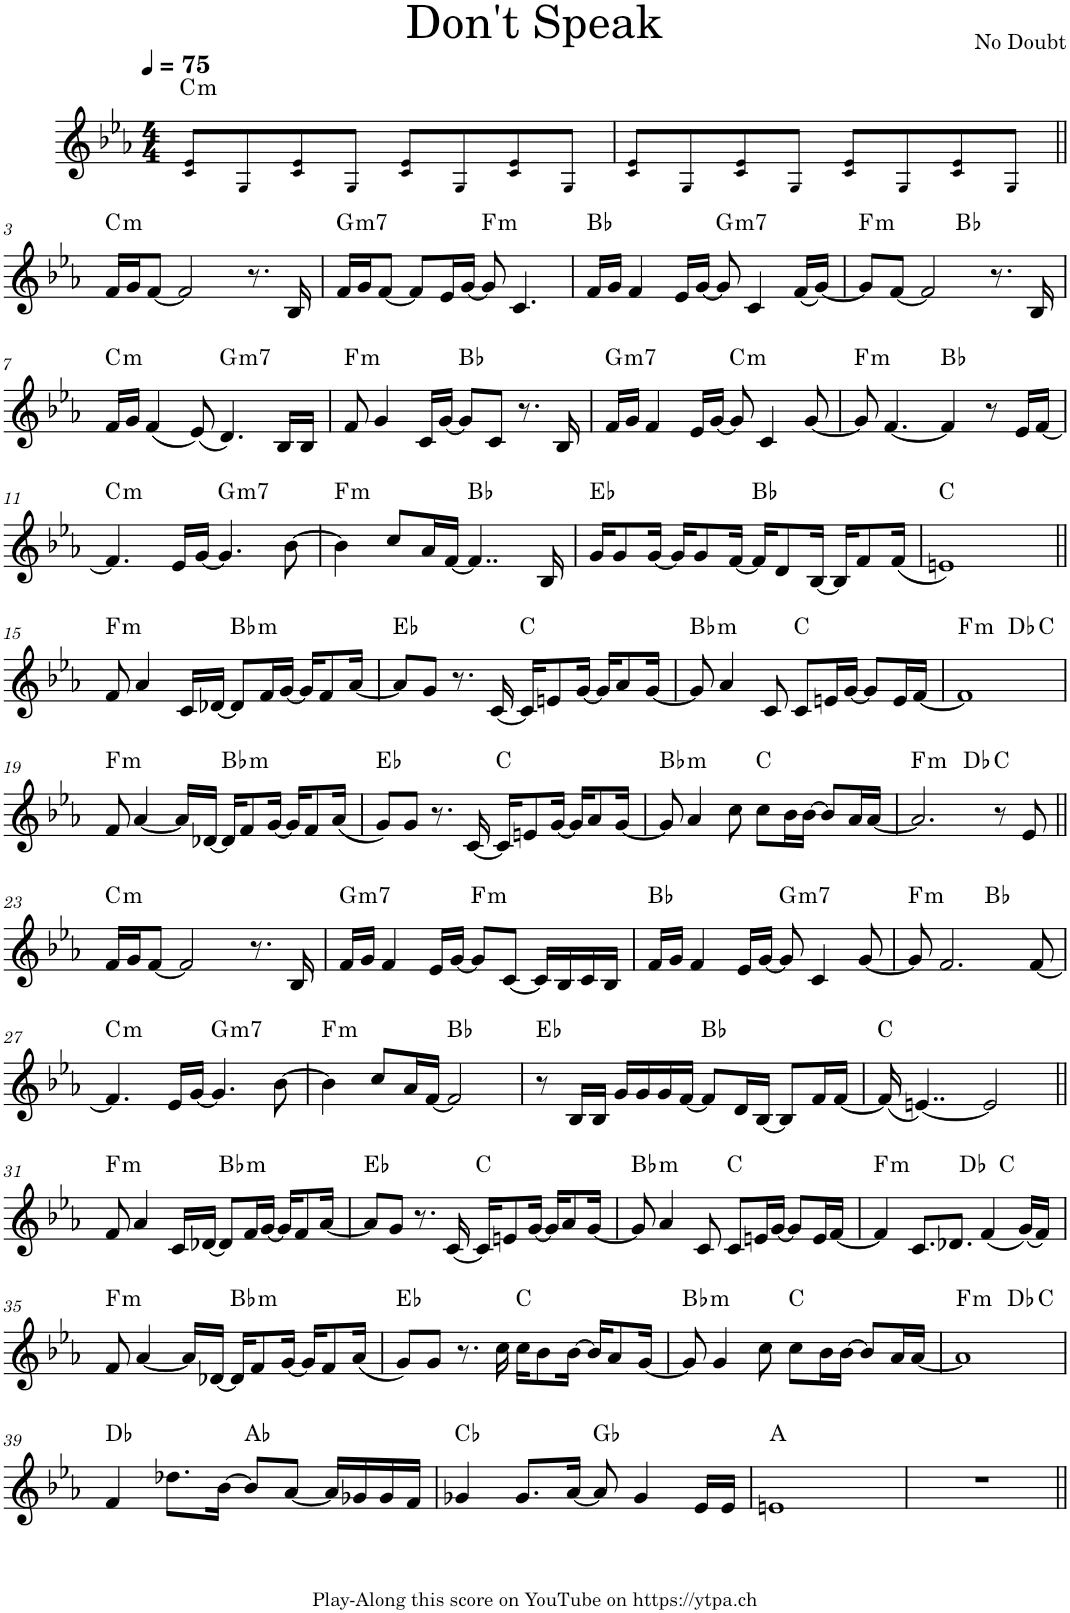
**kern	**harte
*part1	*part1
*staff1	*
*I"Voice	*
*I'Vc.	*
*clefG2	*
*k[b-e-a-]	*
*M4/4	*
*MM75	*
=1	=1
!	!LO:H:kt=m
8c!/ 8e-!/L	C:min
8G!/	.
8c!/ 8e-!/	.
8G!/J	.
8c!/ 8e-!/L	.
8G!/	.
8c!/ 8e-!/	.
8G!/J	.
=2	=2
8c!/ 8e-!/L	.
8G!/	.
8c!/ 8e-!/	.
8G!/J	.
8c!/ 8e-!/L	.
8G!/	.
8c!/ 8e-!/	.
8G!/J	.
!!LO:LB:g=z
=3||	=3||
!	!LO:H:kt=m
16f/LL	C:min
16g/J	.
[8f/J	.
2f/]	.
8.r	.
16B-/	.
=4	=4
!	!LO:H:kt=m7
16f/LL	G:min7
16g/J	.
[8f/J	.
8f/L]	.
16e-/L	.
[16g/JJ	.
!	!LO:H:kt=m
8g/]	F:min
4.c/	.
=5	=5
16f/LL	Bb:maj
16g/JJ	.
4f/	.
16e-/LL	.
[16g/JJ	.
!	!LO:H:kt=m7
8g/]	G:min7
4c/	.
(16f/LL	.
[16g/JJ)	.
=6	=6
!	!LO:H:kt=m
*^	*
8g/L]	2ryy	F:min
[8f/J	.	.
2f/]	.	.
.	2ryy	Bb:maj
8.r	.	.
16B-/	.	.
!!LO:LB:g=z	!!
=7	=7	=7
!	!	!LO:H:kt=m
*v	*v	*
16f/LL	C:min
16g/JJ	.
(4f/	.
(8e-/)	.
!	!LO:H:kt=m7
4.d/)	G:min7
16B-/LL	.
16B-/JJ	.
=8	=8
!	!LO:H:kt=m
8f/	F:min
4g/	.
16c/LL	.
[16g/JJ	.
8g/L]	Bb:maj
8c/J	.
8.r	.
16B-/	.
=9	=9
!	!LO:H:kt=m7
16f/LL	G:min7
16g/JJ	.
4f/	.
16e-/LL	.
[16g/JJ	.
!	!LO:H:kt=m
8g/]	C:min
4c/	.
[8g/	.
=10	=10
!	!LO:H:kt=m
8g/]	F:min
[4.f/	.
4f/]	Bb:maj
8r	.
16e-/LL	.
[16f/JJ	.
!!LO:LB:g=z
=11	=11
!	!LO:H:kt=m
4.f/]	C:min
16e-/LL	.
[16g/JJ	.
!	!LO:H:kt=m7
4.g/]	G:min7
[8b-\	.
=12	=12
!	!LO:H:kt=m
4b-\]	F:min
8cc/L	.
16a-/L	.
[16f/JJ	.
4..f/]	Bb:maj
16B-/	.
=13	=13
16g/KL	Eb:maj
8g/	.
[16g/Jk	.
16g/KL]	.
8g/	.
[16f/Jk	.
16f/KL]	Bb:maj
8d/	.
[16B-/Jk	.
16B-/KL]	.
8f/	.
(16f/Jk	.
=14	=14
1en)	C:maj
!!LO:LB:g=z
=15||	=15||
!	!LO:H:kt=m
8f/	F:min
4a-/	.
16c/LL	.
[16d-X/JJ	.
!	!LO:H:kt=m
8d-/L]	Bb:min
16f/L	.
[16g/JJ	.
16g/KL]	.
8f/	.
[16a-/Jk	.
=16	=16
8a-/L]	Eb:maj
8g/J	.
8.r	.
[16c/	.
16c/KL]	C:maj
8en/	.
[16g/Jk	.
16g/KL]	.
8a-/	.
[16g/Jk	.
=17	=17
!	!LO:H:kt=m
8g/]	Bb:min
4a-/	.
8c/	.
8c/L	C:maj
16en/L	.
[16g/JJ	.
8g/L]	.
16e/L	.
[16f/JJ	.
=18	=18
!	!LO:H:kt=m
*^	*
*	*^	*
1f]	2ryy	2.ryy	F:min
.	2ryy	.	Db:maj
.	.	4ryy	C:maj
!!LO:LB:g=z	!!	!!
=19	=19	=19	=19
!	!	!	!LO:H:kt=m
*v	*v	*v	*
8f/	F:min
[4a-/	.
16a-/LL]	.
[16d-X/JJ	.
!	!LO:H:kt=m
16d-/KL]	Bb:min
8f/	.
[16g/Jk	.
16g/KL]	.
8f/	.
(16a-/Jk	.
=20	=20
8g/L)	Eb:maj
8g/J	.
8.r	.
[16c/	.
16c/KL]	C:maj
8en/	.
[16g/Jk	.
16g/KL]	.
8a-/	.
[16g/Jk	.
=21	=21
!	!LO:H:kt=m
8g/]	Bb:min
4a-/	.
8cc\	.
8cc\L	C:maj
16b-\L	.
[16b-\JJ	.
8b-/L]	.
16a-/L	.
[16a-/JJ	.
=22	=22
!	!LO:H:kt=m
*^	*
2.a-/]	2ryy	F:min
.	2ryy	Db:maj
8r	.	C:maj
8e-/	.	.
!!LO:LB:g=z	!!
=23||	=23||	=23||
!	!	!LO:H:kt=m
*v	*v	*
16f/LL	C:min
16g/J	.
[8f/J	.
2f/]	.
8.r	.
16B-/	.
=24	=24
!	!LO:H:kt=m7
16f/LL	G:min7
16g/JJ	.
4f/	.
16e-/LL	.
[16g/JJ	.
!	!LO:H:kt=m
8g/L]	F:min
[8c/J	.
16c/LL]	.
16B-/	.
16c/	.
16B-/JJ	.
=25	=25
16f/LL	Bb:maj
16g/JJ	.
4f/	.
16e-/LL	.
[16g/JJ	.
!	!LO:H:kt=m7
8g/]	G:min7
4c/	.
[8g/	.
=26	=26
!	!LO:H:kt=m
*^	*
8g/]	2ryy	F:min
2.f/	.	.
.	2ryy	Bb:maj
[8f/	.	.
!!LO:LB:g=z	!!
=27	=27	=27
!	!	!LO:H:kt=m
*v	*v	*
4.f/]	C:min
16e-/LL	.
[16g/JJ	.
!	!LO:H:kt=m7
4.g/]	G:min7
[8b-\	.
=28	=28
!	!LO:H:kt=m
4b-\]	F:min
8cc/L	.
16a-/L	.
[16f/JJ	.
2f/]	Bb:maj
=29	=29
8r	Eb:maj
16B-/LL	.
16B-/JJ	.
16g/LL	.
16g/	.
16g/	.
[16f/JJ	.
8f/L]	Bb:maj
16d/L	.
[16B-/JJ	.
8B-/L]	.
16f/L	.
[16f/JJ	.
=30	=30
(16f/]	C:maj
[4..en/)	.
2e/]	.
!!LO:LB:g=z
=31||	=31||
!	!LO:H:kt=m
8f/	F:min
4a-/	.
16c/LL	.
[16d-X/JJ	.
!	!LO:H:kt=m
8d-/L]	Bb:min
16f/L	.
[16g/JJ	.
16g/KL]	.
8f/	.
[16a-/Jk	.
=32	=32
8a-/L]	Eb:maj
8g/J	.
8.r	.
[16c/	.
16c/KL]	C:maj
8en/	.
[16g/Jk	.
16g/KL]	.
8a-/	.
[16g/Jk	.
=33	=33
!	!LO:H:kt=m
8g/]	Bb:min
4a-/	.
8c/	.
8c/L	C:maj
16en/L	.
[16g/JJ	.
8g/L]	.
16e/L	.
[16f/JJ	.
=34	=34
!	!LO:H:kt=m
*^	*
*	*^	*
4f/]	2ryy	2.ryy	F:min
8.c/L	.	.	.
8.d-X/J	.	.	.
.	2ryy	.	Db:maj
(4f/	.	.	.
.	.	4ryy	C:maj
(16g/LL)	.	.	.
16f/JJ)	.	.	.
!!LO:LB:g=z	!!	!!
=35	=35	=35	=35
!	!	!	!LO:H:kt=m
*v	*v	*v	*
8f/	F:min
[4a-/	.
16a-/LL]	.
[16d-X/JJ	.
!	!LO:H:kt=m
16d-/KL]	Bb:min
8f/	.
[16g/Jk	.
16g/KL]	.
8f/	.
(16a-/Jk	.
=36	=36
8g/L)	Eb:maj
8g/J	.
8.r	.
16cc\	.
16cc\KL	C:maj
8b-\	.
[16b-\Jk	.
16b-/KL]	.
8a-/	.
[16g/Jk	.
=37	=37
!	!LO:H:kt=m
8g/]	Bb:min
4g/	.
8cc\	.
8cc\L	C:maj
16b-\L	.
[16b-\JJ	.
8b-/L]	.
16a-/L	.
[16a-/JJ	.
=38	=38
!	!LO:H:kt=m
*^	*
*	*^	*
1a-]	2ryy	2.ryy	F:min
.	2ryy	.	Db:maj
.	.	4ryy	C:maj
*v	*v	*v	*
!!LO:LB:g=z
=39	=39
4f/	Db:maj
8.dd-X\L	.
[16b-\Jk	.
8b-/L]	Ab:maj
[8a-/J	.
16a-/LL]	.
16g-X/	.
16g-/	.
16f/JJ	.
=40	=40
4g-X/	Cb:maj
8.g-/L	.
[16a-/Jk	.
8a-/]	Gb:maj
4g-/	.
16e-/LL	.
16e-/JJ	.
=41	=41
1en	A:maj
=42	=42
1r	.
=||	=||
*-	*-
